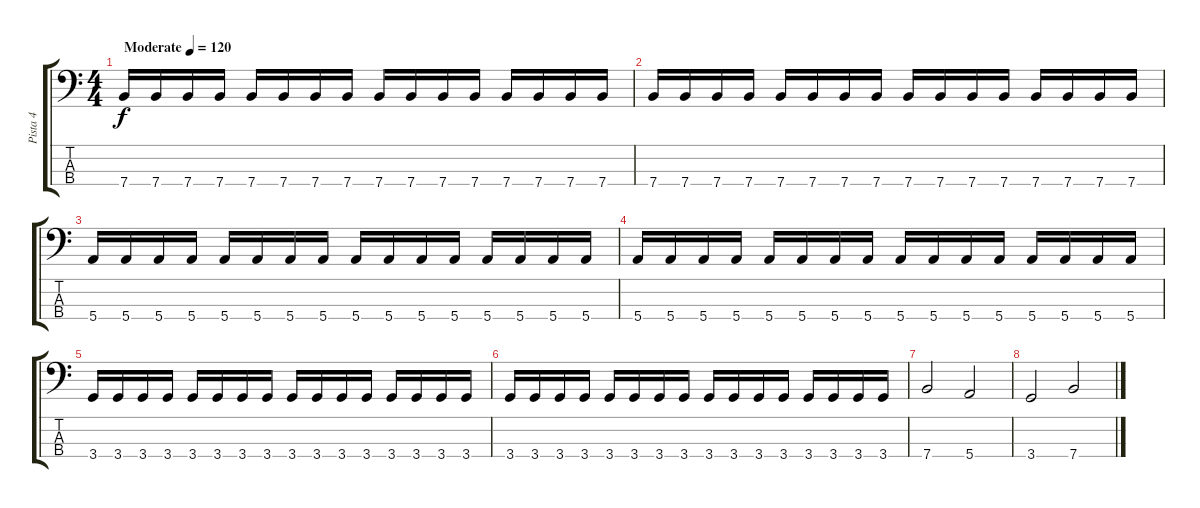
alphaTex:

\track ("Pista 4" "Pista 4") {instrument electricbassfinger}
\staff {score tabs}
\tuning (G2 D2 A1 E1) {hide}
\ts (4 4)
\tempo (120 "Moderate")
\clef f4
\ks c
7.4.16{dy f instrument electricbassfinger} 7.4.16 7.4.16 7.4.16 7.4.16 7.4.16 7.4.16 7.4.16 7.4.16 7.4.16 7.4.16 7.4.16 7.4.16 7.4.16 7.4.16 7.4.16 |
7.4.16 7.4.16 7.4.16 7.4.16 7.4.16 7.4.16 7.4.16 7.4.16 7.4.16 7.4.16 7.4.16 7.4.16 7.4.16 7.4.16 7.4.16 7.4.16 |
5.4.16 5.4.16 5.4.16 5.4.16 5.4.16 5.4.16 5.4.16 5.4.16 5.4.16 5.4.16 5.4.16 5.4.16 5.4.16 5.4.16 5.4.16 5.4.16 |
5.4.16 5.4.16 5.4.16 5.4.16 5.4.16 5.4.16 5.4.16 5.4.16 5.4.16 5.4.16 5.4.16 5.4.16 5.4.16 5.4.16 5.4.16 5.4.16 |
3.4.16 3.4.16 3.4.16 3.4.16 3.4.16 3.4.16 3.4.16 3.4.16 3.4.16 3.4.16 3.4.16 3.4.16 3.4.16 3.4.16 3.4.16 3.4.16 |
3.4.16 3.4.16 3.4.16 3.4.16 3.4.16 3.4.16 3.4.16 3.4.16 3.4.16 3.4.16 3.4.16 3.4.16 3.4.16 3.4.16 3.4.16 3.4.16 |
7.4.2 5.4.2 |
3.4.2 7.4.2
